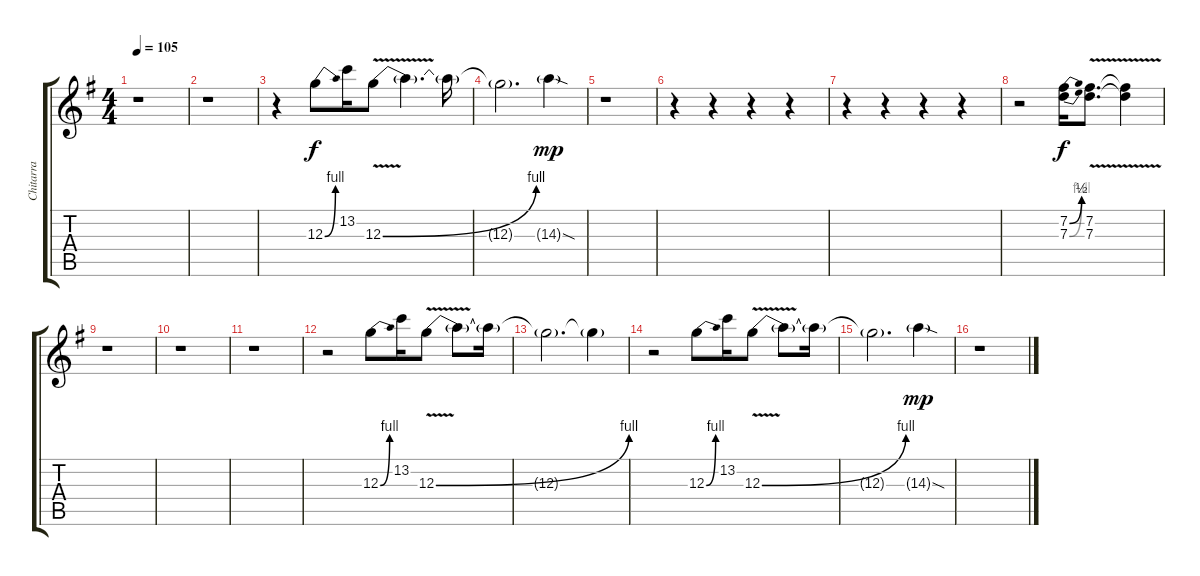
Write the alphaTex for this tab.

\track (" Chitarra Solista" " Chitarra ") {instrument overdrivenguitar}
\staff {score tabs}
\tuning (E4 B3 G3 D3 A2 E2) {hide}
\ts (4 4)
\tempo 105
\clef g2
\ks g
r.1{dy f instrument overdrivenguitar} |
r.1 |
r.4 12.3{be (bend 0 0 60 4)}.8 13.2.16 12.3{be (bend 0 0 60 4) v}.8 12.3{t}.4{d} 12.3{t}.16 |
12.3{t}.2{d} 14.3{sod g}.4{dy mp} |
r.1 |
r.4 r.4 r.4 r.4 |
r.4 r.4 r.4 r.4 |
r.2 (7.2{be (bend 0 0 60 2)} 7.3{be (bend 0 0 60 4)}).16{dy f} (7.2 7.3{v}).8{d} (7.2{t} 7.3{t}).4 |
r.1 |
r.1 |
r.1 |
r.2 12.3{be (bend 0 0 60 4)}.8 13.2.16 12.3{be (bend 0 0 60 4) v}.8 12.3{t}.8 12.3{t}.16 |
12.3{t}.2{d} 12.3{t}.4 |
r.2 12.3{be (bend 0 0 60 4)}.8 13.2.16 12.3{be (bend 0 0 60 4) v}.8 12.3{t}.8 12.3{t}.16 |
12.3{t}.2{d} 14.3{sod g}.4{dy mp} |
r.1
